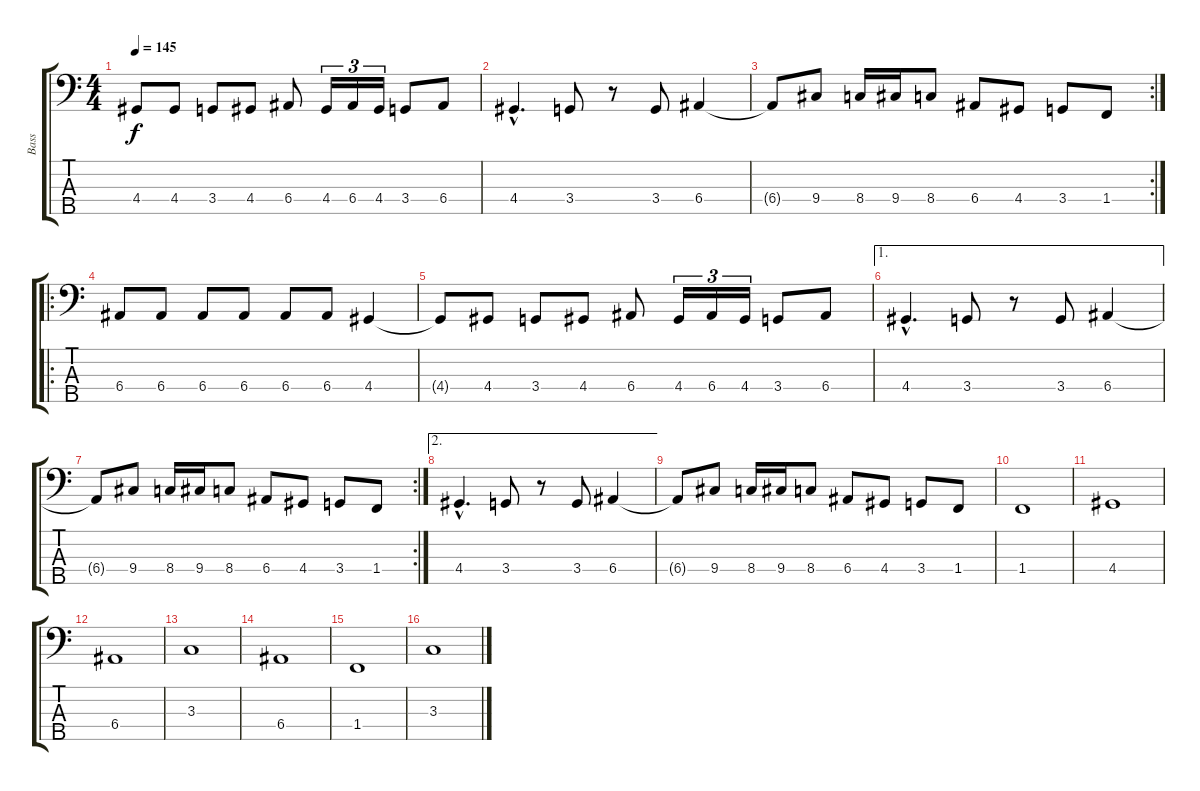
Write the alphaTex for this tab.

\track ("Bass" "Bass") {instrument electricbassfinger}
\staff {score tabs}
\tuning (G2 D2 A1 E1 B0) {hide}
\ts (4 4)
\tempo 145
\clef f4
\ks c
4.4{t}.8{dy f} 4.4.8 3.4.8 4.4.8 6.4.8 4.4.16{tu (3 2)} 6.4.16{tu (3 2)} 4.4.16{tu (3 2)} 3.4.8 6.4.8 |
4.4{hac}.4{d} 3.4.8 r.8 3.4.8 6.4.4 |
\rc 2
6.4{t}.8 9.4.8 8.4.16 9.4.16 8.4.8 6.4.8 4.4.8 3.4.8 1.4.8 |
\ro
6.4.8 6.4.8 6.4.8 6.4.8 6.4.8 6.4.8 4.4.4 |
4.4{t}.8 4.4.8 3.4.8 4.4.8 6.4.8 4.4.16{tu (3 2)} 6.4.16{tu (3 2)} 4.4.16{tu (3 2)} 3.4.8 6.4.8 |
\ae 1
4.4{hac}.4{d} 3.4.8 r.8 3.4.8 6.4.4 |
\rc 2
6.4{t}.8 9.4.8 8.4.16 9.4.16 8.4.8 6.4.8 4.4.8 3.4.8 1.4.8 |
\ae 2
4.4{hac}.4{d} 3.4.8 r.8 3.4.8 6.4.4 |
6.4{t}.8 9.4.8 8.4.16 9.4.16 8.4.8 6.4.8 4.4.8 3.4.8 1.4.8 |
1.4.1 |
4.4.1 |
6.4.1 |
3.3.1 |
6.4.1 |
1.4.1 |
3.3.1
